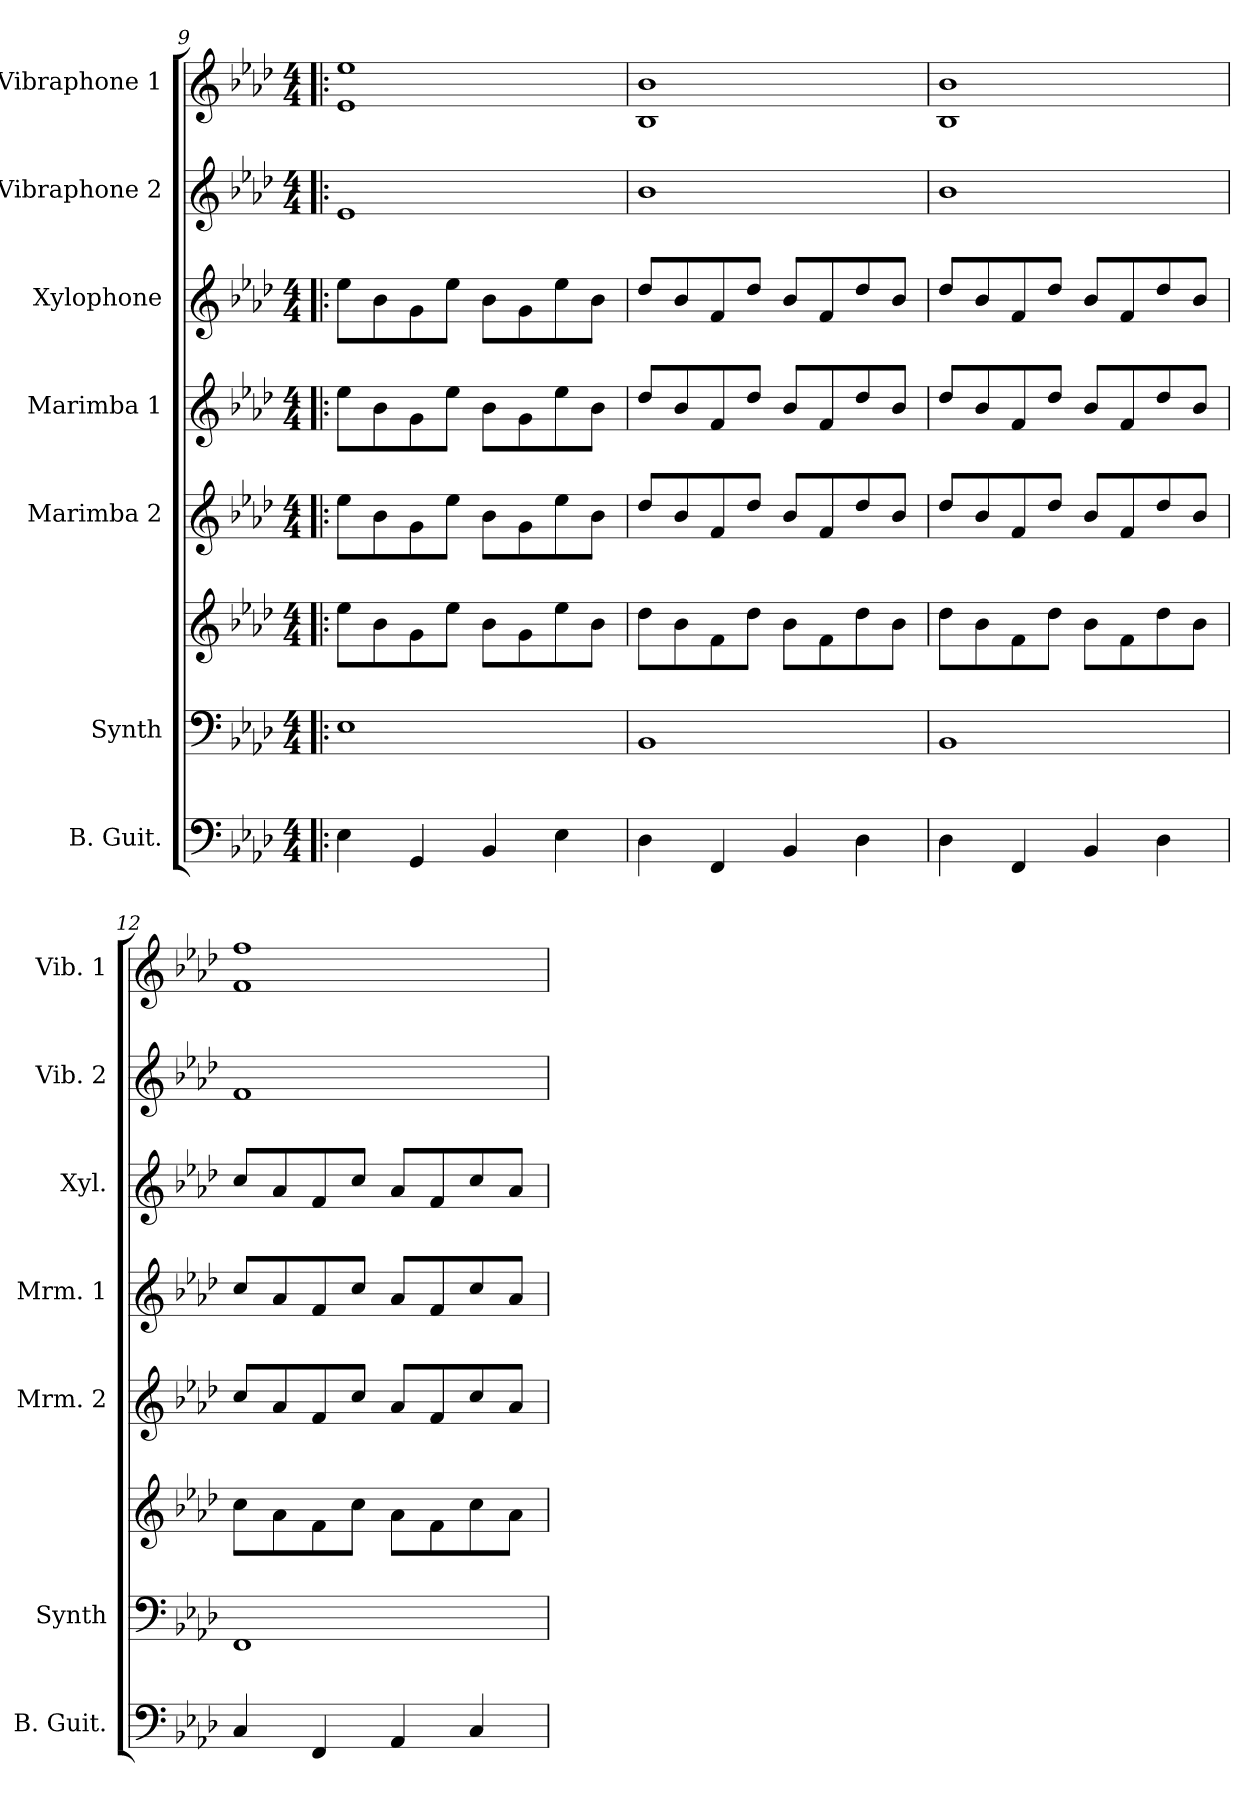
**kern	**kern	**kern	**kern	**kern	**kern	**kern	**kern
*part7	*part6	*part6	*part5	*part4	*part3	*part2	*part1
*staff8	*staff7	*staff6	*staff5	*staff4	*staff3	*staff2	*staff1
*I"B. Guit.	*I"Synth	*	*I"Marimba 2	*I"Marimba 1	*I"Xylophone	*I"Vibraphone 2	*I"Vibraphone 1
*I'B. Guit.	*I'Synth	*	*I'Mrm. 2	*I'Mrm. 1	*I'Xyl.	*I'Vib. 2	*I'Vib. 1
*clefF4	*clefF4	*clefG2	*clefG2	*clefG2	*clefG2	*clefG2	*clefG2
*ITrd7c12	*	*	*	*	*ITrd-7c-12	*	*
*k[b-e-a-d-]	*k[b-e-a-d-]	*k[b-e-a-d-]	*k[b-e-a-d-]	*k[b-e-a-d-]	*k[b-e-a-d-]	*k[b-e-a-d-]	*k[b-e-a-d-]
*M4/4	*M4/4	*M4/4	*M4/4	*M4/4	*M4/4	*M4/4	*M4/4
=9!|:	=9!|:	=9!|:	=9!|:	=9!|:	=9!|:	=9!|:	=9!|:
4EE-\	1E-	8ee-\L	8ee-\L	8ee-\L	8eee-\L	1e-	1e- 1ee-
.	.	8b-\	8b-\	8b-\	8bb-\	.	.
4GGG/	.	8g\	8g\	8g\	8gg\	.	.
.	.	8ee-\J	8ee-\J	8ee-\J	8eee-\J	.	.
4BBB-/	.	8b-\L	8b-\L	8b-\L	8bb-\L	.	.
.	.	8g\	8g\	8g\	8gg\	.	.
4EE-\	.	8ee-\	8ee-\	8ee-\	8eee-\	.	.
.	.	8b-\J	8b-\J	8b-\J	8bb-\J	.	.
=10	=10	=10	=10	=10	=10	=10	=10
4DD-\	1BB-	8dd-\L	8dd-/L	8dd-/L	8ddd-/L	1b-	1B- 1b-
.	.	8b-\	8b-/	8b-/	8bb-/	.	.
4FFF/	.	8f\	8f/	8f/	8ff/	.	.
.	.	8dd-\J	8dd-/J	8dd-/J	8ddd-/J	.	.
4BBB-/	.	8b-\L	8b-/L	8b-/L	8bb-/L	.	.
.	.	8f\	8f/	8f/	8ff/	.	.
4DD-\	.	8dd-\	8dd-/	8dd-/	8ddd-/	.	.
.	.	8b-\J	8b-/J	8b-/J	8bb-/J	.	.
=11	=11	=11	=11	=11	=11	=11	=11
4DD-\	1BB-	8dd-\L	8dd-/L	8dd-/L	8ddd-/L	1b-	1B- 1b-
.	.	8b-\	8b-/	8b-/	8bb-/	.	.
4FFF/	.	8f\	8f/	8f/	8ff/	.	.
.	.	8dd-\J	8dd-/J	8dd-/J	8ddd-/J	.	.
4BBB-/	.	8b-\L	8b-/L	8b-/L	8bb-/L	.	.
.	.	8f\	8f/	8f/	8ff/	.	.
4DD-\	.	8dd-\	8dd-/	8dd-/	8ddd-/	.	.
.	.	8b-\J	8b-/J	8b-/J	8bb-/J	.	.
!!LO:PB:g=z
=12	=12	=12	=12	=12	=12	=12	=12
4CC/	1FF	8cc\L	8cc/L	8cc/L	8ccc/L	1f	1f 1ff
.	.	8a-\	8a-/	8a-/	8aa-/	.	.
4FFF/	.	8f\	8f/	8f/	8ff/	.	.
.	.	8cc\J	8cc/J	8cc/J	8ccc/J	.	.
4AAA-/	.	8a-\L	8a-/L	8a-/L	8aa-/L	.	.
.	.	8f\	8f/	8f/	8ff/	.	.
4CC/	.	8cc\	8cc/	8cc/	8ccc/	.	.
.	.	8a-\J	8a-/J	8a-/J	8aa-/J	.	.
=	=	=	=	=	=	=	=
*-	*-	*-	*-	*-	*-	*-	*-
